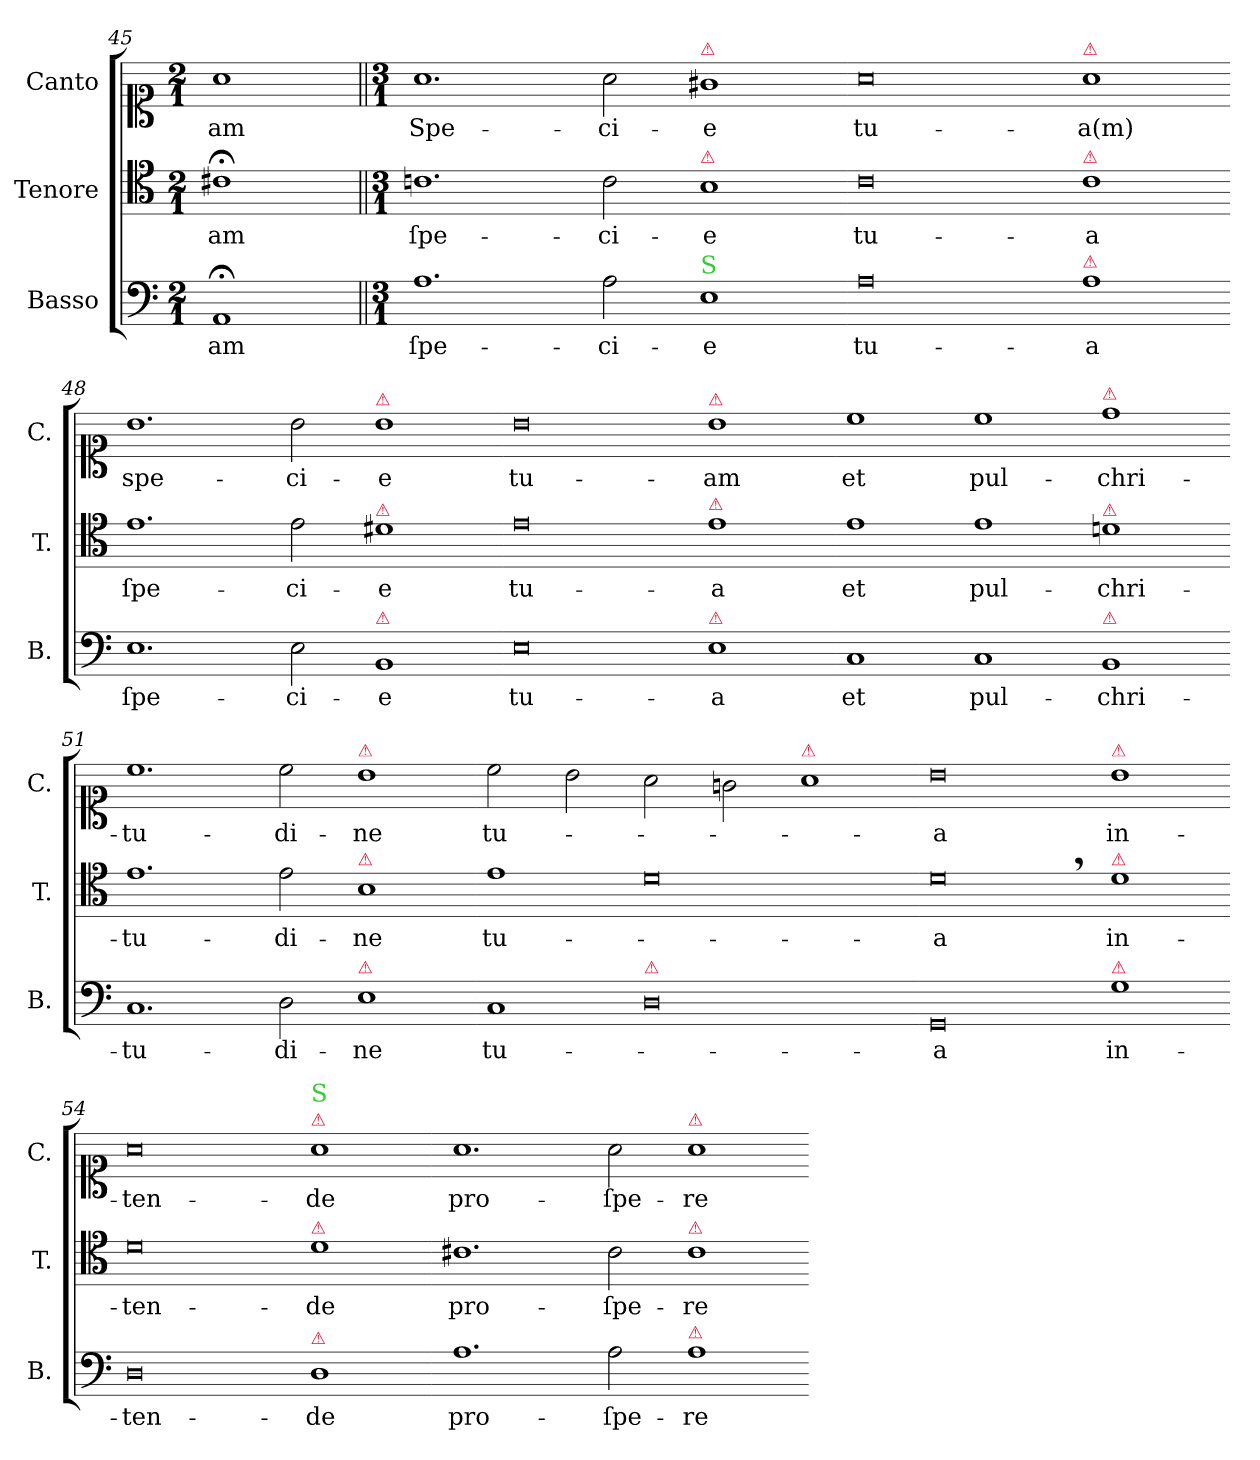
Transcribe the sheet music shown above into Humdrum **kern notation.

**kern	**text	**kern	**text	**kern	**text
*part3	*part3	*part2	*part2	*part1	*part1
*staff3	*staff3	*staff2	*staff2	*staff1	*staff1
*I"Basso	*	*I"Tenore	*	*I"Canto	*
*I'B.	*	*I'T.	*	*I'C.	*
*clefF4	*	*clefC4	*	*clefC1	*
*k[]	*	*k[]	*	*k[]	*
*M2/1	*	*M2/1	*	*M2/1	*
=45	=45	=45	=45	=45	=45
1AA;</	-am	1c#X;<\	-am	1a\	-am
=46||	=46||	=46||	=46||	=46||	=46||
*M3/1	*	*M3/1	*	*M3/1	*
1.A\	ſpe-	1.cn\	ſpe-	1.a\	Spe-
2A\	-ci-	2c\	-ci-	2a\	-ci-
!	!	!	!	!LO:TX:a:color=crimson:t=⚠	!
!	!	!LO:TX:a:color=crimson:t=⚠	!	!	!
!LO:TX:a:color=limegreen:t=S	!	!	!	!	!
1E\	-e	1B\	-e	1g#X\	-e
=47-	=47-	=47-	=47-	=47-	=47-
0A\	tu-	0c\	tu-	0a\	tu-
!	!	!	!	!LO:TX:a:color=crimson:t=⚠	!
!	!	!LO:TX:a:color=crimson:t=⚠	!	!	!
!LO:TX:a:color=crimson:t=⚠	!	!	!	!	!
1A\	-a	1c\	-a	1a\	-a(m)
=48-	=48-	=48-	=48-	=48-	=48-
!	!	!	!	!	!LO:LY:i
1.E\	ſpe-	1.e\	ſpe-	1.b\	spe-
!	!	!	!	!	!LO:LY:i
2E\	-ci-	2e\	-ci-	2b\	-ci-
!	!	!	!	!LO:TX:a:color=crimson:t=⚠	!
!	!	!LO:TX:a:color=crimson:t=⚠	!	!	!
!LO:TX:a:color=crimson:t=⚠	!	!	!	!	!
!	!	!	!	!	!LO:LY:i
1BB/	-e	1d#X\	-e	1b\	-e
=49-	=49-	=49-	=49-	=49-	=49-
!	!	!	!	!	!LO:LY:i
0E\	tu-	0e\	tu-	0b\	tu-
!	!	!	!	!LO:TX:a:color=crimson:t=⚠	!
!	!	!LO:TX:a:color=crimson:t=⚠	!	!	!
!LO:TX:a:color=crimson:t=⚠	!	!	!	!	!
!	!	!	!	!	!LO:LY:i
1E\	-a	1e\	-a	1b\	-am
=50-	=50-	=50-	=50-	=50-	=50-
1C/	et	1e\	et	1cc\	et
1C/	pul-	1e\	pul-	1cc\	pul-
!	!	!	!	!LO:TX:a:color=crimson:t=⚠	!
!	!	!LO:TX:a:color=crimson:t=⚠	!	!	!
!LO:TX:a:color=crimson:t=⚠	!	!	!	!	!
1BB/	-chri-	1dn\	-chri-	1dd\	-chri-
=51-	=51-	=51-	=51-	=51-	=51-
1.C/	-tu-	1.e\	-tu-	1.cc\	-tu-
2D\	-di-	2e\	-di-	2cc\	-di-
!	!	!	!	!LO:TX:a:color=crimson:t=⚠	!
!	!	!LO:TX:a:color=crimson:t=⚠	!	!	!
!LO:TX:a:color=crimson:t=⚠	!	!	!	!	!
1E\	-ne	1B\	-ne	1b\	-ne
=52-	=52-	=52-	=52-	=52-	=52-
1C/	tu-	1e\	tu-	2cc\	tu-
.	.	.	.	2b\	.
!LO:TX:a:color=crimson:t=⚠	!	!	!	!	!
0D\	.	0d\	.	2a\	.
.	.	.	.	2gn\	.
!	!	!	!	!LO:TX:a:color=crimson:t=⚠	!
.	.	.	.	1a\	.
=53-	=53-	=53-	=53-	=53-	=53-
0GG/	-a	0d,\	-a	0b\	-a
!	!	!	!	!LO:TX:a:color=crimson:t=⚠	!
!	!	!LO:TX:a:color=crimson:t=⚠	!	!	!
!LO:TX:a:color=crimson:t=⚠	!	!	!	!	!
1G\	in-	1d\	in-	1b\	in-
=54-	=54-	=54-	=54-	=54-	=54-
0D\	-ten-	0d\	-ten-	0a\	-ten-
!	!	!	!	!LO:TX:a:color=crimson:t=⚠	!
!	!	!	!	!LO:TX:a:color=limegreen:t=S	!
!	!	!LO:TX:a:color=crimson:t=⚠	!	!	!
!LO:TX:a:color=crimson:t=⚠	!	!	!	!	!
1D\	-de	1d\	-de	1a\	-de
=55-	=55-	=55-	=55-	=55-	=55-
1.A\	pro-	1.c#X\	pro-	1.a\	pro-
2A\	-ſpe-	2c#\	-ſpe-	2a\	-ſpe-
!	!	!	!	!LO:TX:a:color=crimson:t=⚠	!
!	!	!LO:TX:a:color=crimson:t=⚠	!	!	!
!LO:TX:a:color=crimson:t=⚠	!	!	!	!	!
1A\	-re	1c#\	-re	1a\	-re
=-	=-	=-	=-	=-	=-
*-	*-	*-	*-	*-	*-
